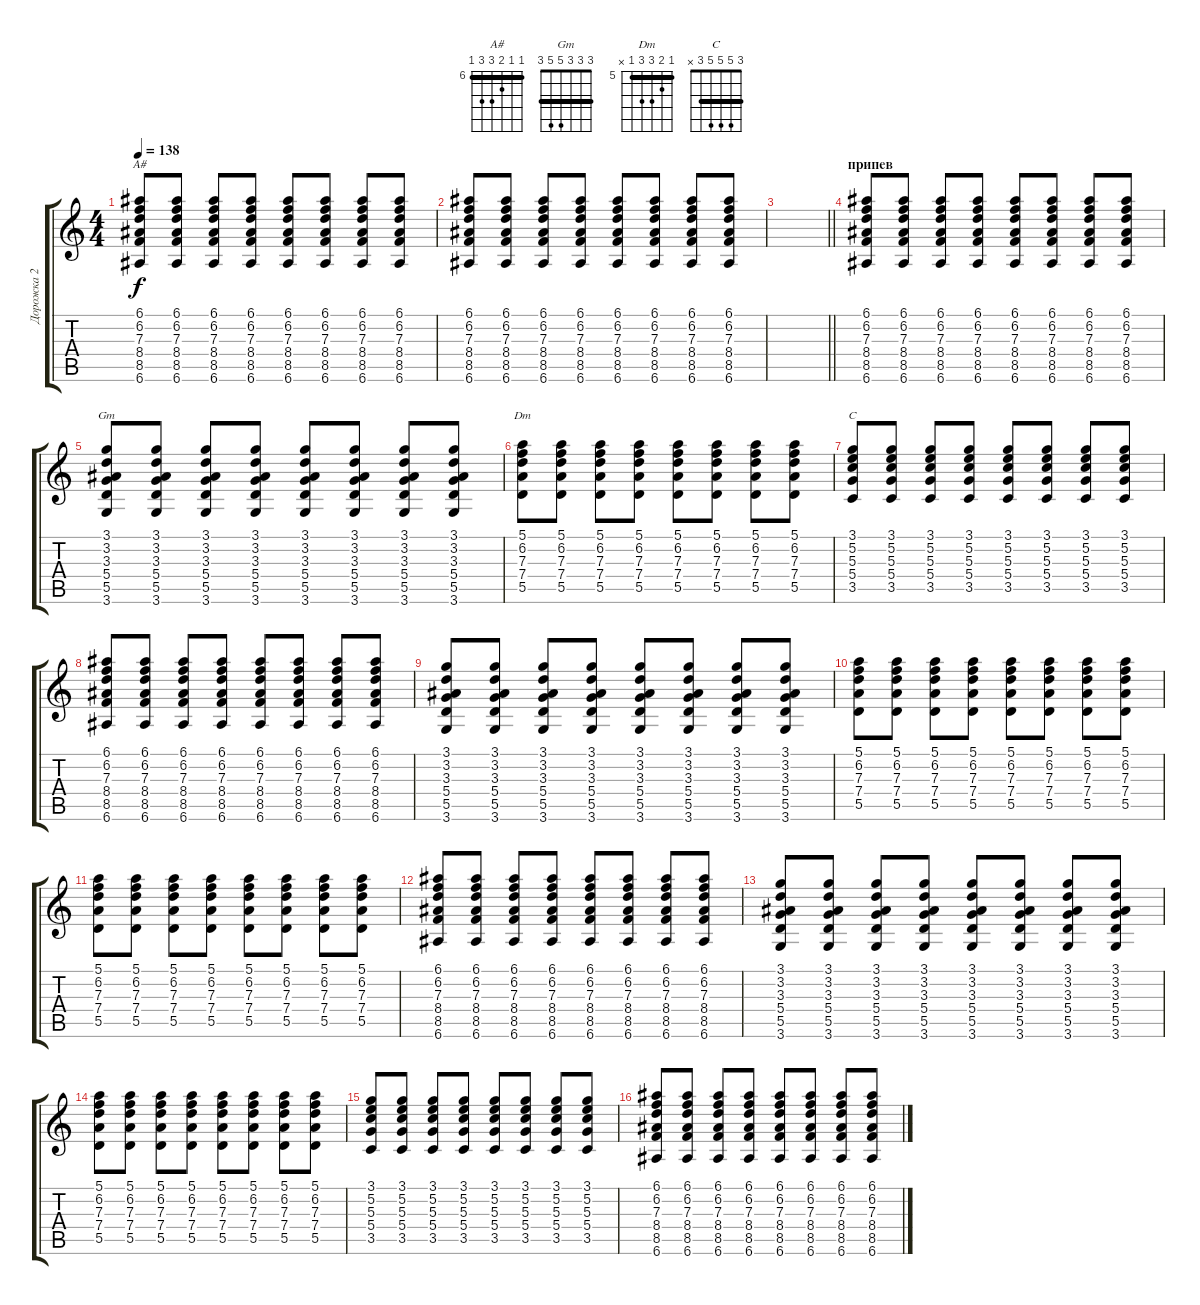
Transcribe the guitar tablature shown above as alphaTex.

\track ("Дорожка 2" "Дорожка 2") {instrument acousticguitarsteel}
\staff {score tabs}
\tuning (E4 B3 G3 D3 A2 E2) {hide}
\chord ("A#" 6 6 7 8 8 6) {firstfret 6 barre 6}
\chord ("Gm" 3 3 3 5 5 3) {barre 3}
\chord ("Dm" 5 6 7 7 5 x) {firstfret 5 barre 5}
\chord ("C" 3 5 5 5 3 x) {barre 3}
\ts (4 4)
\tempo 138
\clef g2
\ks c
(6.1 6.2 7.3 8.4 8.5 6.6).8{ch "A#" dy f} (6.1 6.2 7.3 8.4 8.5 6.6).8 (6.1 6.2 7.3 8.4 8.5 6.6).8 (6.1 6.2 7.3 8.4 8.5 6.6).8 (6.1 6.2 7.3 8.4 8.5 6.6).8 (6.1 6.2 7.3 8.4 8.5 6.6).8 (6.1 6.2 7.3 8.4 8.5 6.6).8 (6.1 6.2 7.3 8.4 8.5 6.6).8 |
(6.1 6.2 7.3 8.4 8.5 6.6).8 (6.1 6.2 7.3 8.4 8.5 6.6).8 (6.1 6.2 7.3 8.4 8.5 6.6).8 (6.1 6.2 7.3 8.4 8.5 6.6).8 (6.1 6.2 7.3 8.4 8.5 6.6).8 (6.1 6.2 7.3 8.4 8.5 6.6).8 (6.1 6.2 7.3 8.4 8.5 6.6).8 (6.1 6.2 7.3 8.4 8.5 6.6).8 |
\barLineRight lightlight
|
\section ("" "припев")
(6.1 6.2 7.3 8.4 8.5 6.6).8 (6.1 6.2 7.3 8.4 8.5 6.6).8 (6.1 6.2 7.3 8.4 8.5 6.6).8 (6.1 6.2 7.3 8.4 8.5 6.6).8 (6.1 6.2 7.3 8.4 8.5 6.6).8 (6.1 6.2 7.3 8.4 8.5 6.6).8 (6.1 6.2 7.3 8.4 8.5 6.6).8 (6.1 6.2 7.3 8.4 8.5 6.6).8 |
(3.1 3.2 3.3 5.4 5.5 3.6).8{ch "Gm"} (3.1 3.2 3.3 5.4 5.5 3.6).8 (3.1 3.2 3.3 5.4 5.5 3.6).8 (3.1 3.2 3.3 5.4 5.5 3.6).8 (3.1 3.2 3.3 5.4 5.5 3.6).8 (3.1 3.2 3.3 5.4 5.5 3.6).8 (3.1 3.2 3.3 5.4 5.5 3.6).8 (3.1 3.2 3.3 5.4 5.5 3.6).8 |
(5.1 6.2 7.3 7.4 5.5).8{ch "Dm"} (5.1 6.2 7.3 7.4 5.5).8 (5.1 6.2 7.3 7.4 5.5).8 (5.1 6.2 7.3 7.4 5.5).8 (5.1 6.2 7.3 7.4 5.5).8 (5.1 6.2 7.3 7.4 5.5).8 (5.1 6.2 7.3 7.4 5.5).8 (5.1 6.2 7.3 7.4 5.5).8 |
(3.1 5.2 5.3 5.4 3.5).8{ch "C"} (3.1 5.2 5.3 5.4 3.5).8 (3.1 5.2 5.3 5.4 3.5).8 (3.1 5.2 5.3 5.4 3.5).8 (3.1 5.2 5.3 5.4 3.5).8 (3.1 5.2 5.3 5.4 3.5).8 (3.1 5.2 5.3 5.4 3.5).8 (3.1 5.2 5.3 5.4 3.5).8 |
(6.1 6.2 7.3 8.4 8.5 6.6).8 (6.1 6.2 7.3 8.4 8.5 6.6).8 (6.1 6.2 7.3 8.4 8.5 6.6).8 (6.1 6.2 7.3 8.4 8.5 6.6).8 (6.1 6.2 7.3 8.4 8.5 6.6).8 (6.1 6.2 7.3 8.4 8.5 6.6).8 (6.1 6.2 7.3 8.4 8.5 6.6).8 (6.1 6.2 7.3 8.4 8.5 6.6).8 |
(3.1 3.2 3.3 5.4 5.5 3.6).8 (3.1 3.2 3.3 5.4 5.5 3.6).8 (3.1 3.2 3.3 5.4 5.5 3.6).8 (3.1 3.2 3.3 5.4 5.5 3.6).8 (3.1 3.2 3.3 5.4 5.5 3.6).8 (3.1 3.2 3.3 5.4 5.5 3.6).8 (3.1 3.2 3.3 5.4 5.5 3.6).8 (3.1 3.2 3.3 5.4 5.5 3.6).8 |
(5.1 6.2 7.3 7.4 5.5).8 (5.1 6.2 7.3 7.4 5.5).8 (5.1 6.2 7.3 7.4 5.5).8 (5.1 6.2 7.3 7.4 5.5).8 (5.1 6.2 7.3 7.4 5.5).8 (5.1 6.2 7.3 7.4 5.5).8 (5.1 6.2 7.3 7.4 5.5).8 (5.1 6.2 7.3 7.4 5.5).8 |
(5.1 6.2 7.3 7.4 5.5).8 (5.1 6.2 7.3 7.4 5.5).8 (5.1 6.2 7.3 7.4 5.5).8 (5.1 6.2 7.3 7.4 5.5).8 (5.1 6.2 7.3 7.4 5.5).8 (5.1 6.2 7.3 7.4 5.5).8 (5.1 6.2 7.3 7.4 5.5).8 (5.1 6.2 7.3 7.4 5.5).8 |
(6.1 6.2 7.3 8.4 8.5 6.6).8 (6.1 6.2 7.3 8.4 8.5 6.6).8 (6.1 6.2 7.3 8.4 8.5 6.6).8 (6.1 6.2 7.3 8.4 8.5 6.6).8 (6.1 6.2 7.3 8.4 8.5 6.6).8 (6.1 6.2 7.3 8.4 8.5 6.6).8 (6.1 6.2 7.3 8.4 8.5 6.6).8 (6.1 6.2 7.3 8.4 8.5 6.6).8 |
(3.1 3.2 3.3 5.4 5.5 3.6).8 (3.1 3.2 3.3 5.4 5.5 3.6).8 (3.1 3.2 3.3 5.4 5.5 3.6).8 (3.1 3.2 3.3 5.4 5.5 3.6).8 (3.1 3.2 3.3 5.4 5.5 3.6).8 (3.1 3.2 3.3 5.4 5.5 3.6).8 (3.1 3.2 3.3 5.4 5.5 3.6).8 (3.1 3.2 3.3 5.4 5.5 3.6).8 |
(5.1 6.2 7.3 7.4 5.5).8 (5.1 6.2 7.3 7.4 5.5).8 (5.1 6.2 7.3 7.4 5.5).8 (5.1 6.2 7.3 7.4 5.5).8 (5.1 6.2 7.3 7.4 5.5).8 (5.1 6.2 7.3 7.4 5.5).8 (5.1 6.2 7.3 7.4 5.5).8 (5.1 6.2 7.3 7.4 5.5).8 |
(3.1 5.2 5.3 5.4 3.5).8 (3.1 5.2 5.3 5.4 3.5).8 (3.1 5.2 5.3 5.4 3.5).8 (3.1 5.2 5.3 5.4 3.5).8 (3.1 5.2 5.3 5.4 3.5).8 (3.1 5.2 5.3 5.4 3.5).8 (3.1 5.2 5.3 5.4 3.5).8 (3.1 5.2 5.3 5.4 3.5).8 |
(6.1 6.2 7.3 8.4 8.5 6.6).8 (6.1 6.2 7.3 8.4 8.5 6.6).8 (6.1 6.2 7.3 8.4 8.5 6.6).8 (6.1 6.2 7.3 8.4 8.5 6.6).8 (6.1 6.2 7.3 8.4 8.5 6.6).8 (6.1 6.2 7.3 8.4 8.5 6.6).8 (6.1 6.2 7.3 8.4 8.5 6.6).8 (6.1 6.2 7.3 8.4 8.5 6.6).8
